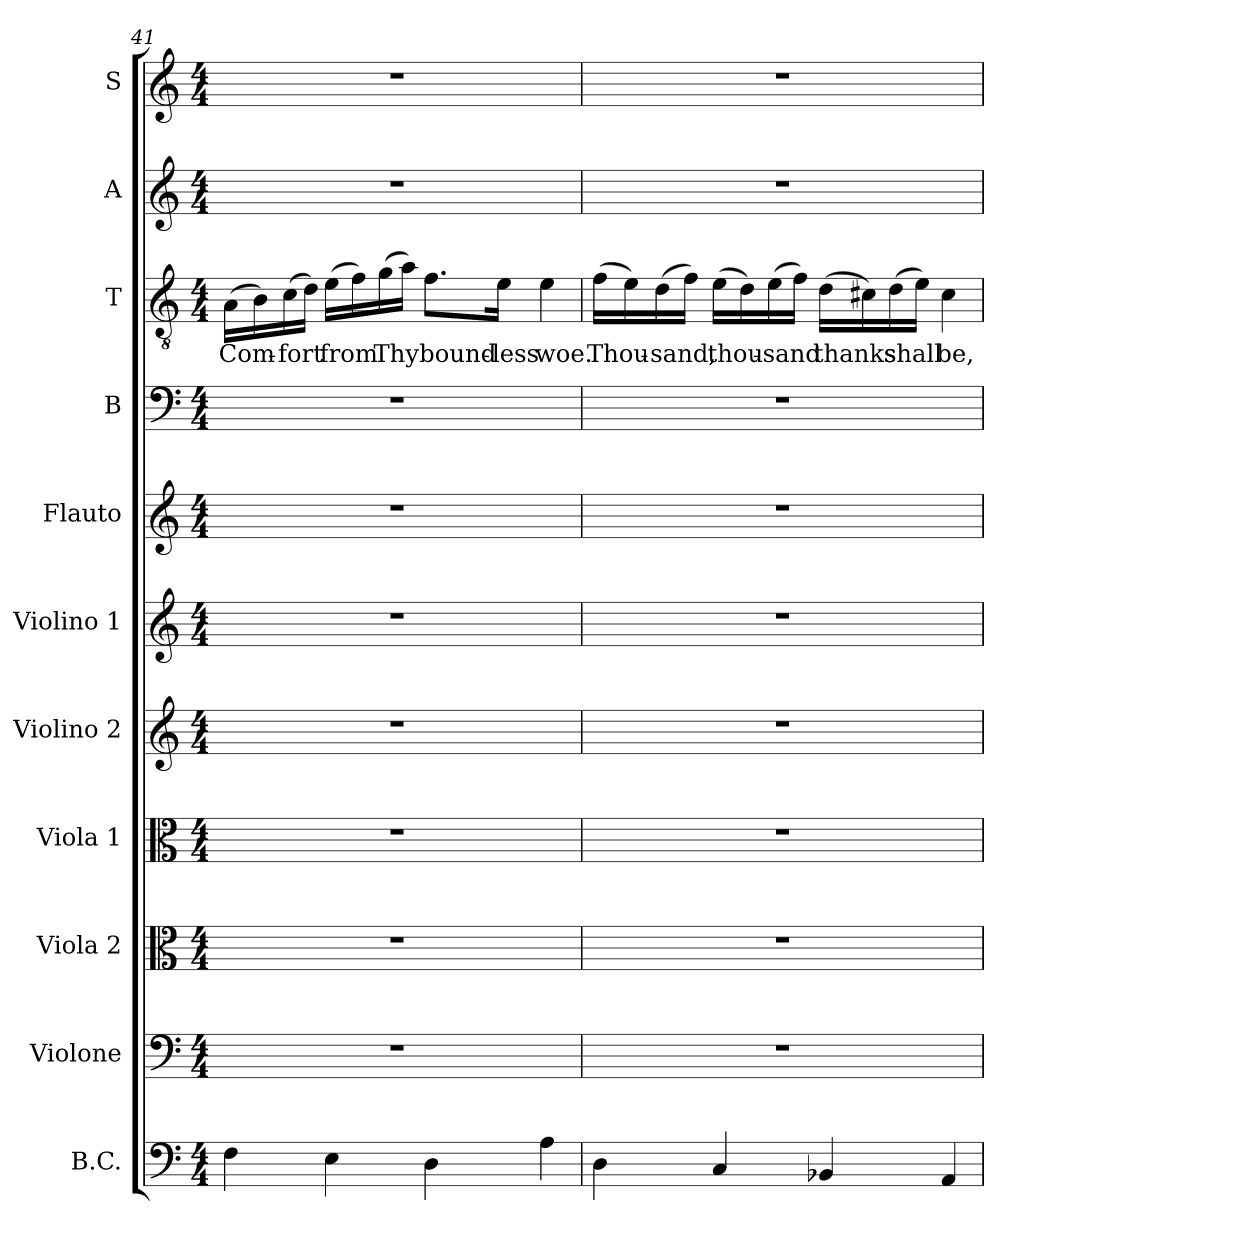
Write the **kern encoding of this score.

**kern	**kern	**kern	**kern	**kern	**kern	**kern	**kern	**kern	**text	**kern	**kern
*part11	*part10	*part9	*part8	*part7	*part6	*part5	*part4	*part3	*part3	*part2	*part1
*staff11	*staff10	*staff9	*staff8	*staff7	*staff6	*staff5	*staff4	*staff3	*staff3	*staff2	*staff1
*I"B.C.	*I"Violone	*I"Viola 2	*I"Viola 1	*I"Violino 2	*I"Violino 1	*I"Flauto	*I"B	*I"T	*	*I"A	*I"S
*I'B.C.	*I'Vne.	*I'Va2	*I'Va1	*I'Vn2	*I'Vn1	*I'Fl.	*I'B	*I'T	*	*I'A	*I'S
!!LO:LB:g=z
*clefF4	*clefF4	*clefC3	*clefC3	*clefG2	*clefG2	*clefG2	*clefF4	*clefGv2	*	*clefG2	*clefG2
*	*	*	*	*	*	*	*	*ITrd7c12	*	*	*
*k[]	*k[]	*k[]	*k[]	*k[]	*k[]	*k[]	*k[]	*k[]	*	*k[]	*k[]
*C:	*C:	*C:	*C:	*C:	*C:	*C:	*C:	*C:	*	*C:	*C:
*M4/4	*M4/4	*M4/4	*M4/4	*M4/4	*M4/4	*M4/4	*M4/4	*M4/4	*	*M4/4	*M4/4
=41	=41	=41	=41	=41	=41	=41	=41	=41	=41	=41	=41
!	!	!	!	!	!	!	!	!	!LO:LY:b:color=#000000	!	!
4Fi\	1r	1r	1r	1r	1r	1r	1r	(16AAi\LL	Com-	1r	1r
.	.	.	.	.	.	.	.	16BBi\)	.	.	.
!	!	!	!	!	!	!	!	!	!LO:LY:b:color=#000000	!	!
.	.	.	.	.	.	.	.	(16Ci\	-fort	.	.
.	.	.	.	.	.	.	.	16Di\JJ)	.	.	.
!	!	!	!	!	!	!	!	!	!LO:LY:b:color=#000000	!	!
4Ei\	.	.	.	.	.	.	.	(16Ei\LL	from	.	.
.	.	.	.	.	.	.	.	16Fi\)	.	.	.
!	!	!	!	!	!	!	!	!	!LO:LY:b:color=#000000	!	!
.	.	.	.	.	.	.	.	(16Gi\	Thy	.	.
.	.	.	.	.	.	.	.	16Ai\JJ)	.	.	.
!	!	!	!	!	!	!	!	!	!LO:LY:b:color=#000000	!	!
4Di\	.	.	.	.	.	.	.	8.Fi\L	bound-	.	.
!	!	!	!	!	!	!	!	!	!LO:LY:b:color=#000000	!	!
.	.	.	.	.	.	.	.	16Ei\Jk	-less	.	.
!	!	!	!	!	!	!	!	!	!LO:LY:b:color=#000000	!	!
4Ai\	.	.	.	.	.	.	.	4Ei\	woe.	.	.
=42	=42	=42	=42	=42	=42	=42	=42	=42	=42	=42	=42
!	!	!	!	!	!	!	!	!	!LO:LY:b:color=#000000	!	!
4Di\	1r	1r	1r	1r	1r	1r	1r	(16Fi\LL	Thou-	1r	1r
.	.	.	.	.	.	.	.	16Ei\)	.	.	.
!	!	!	!	!	!	!	!	!	!LO:LY:b:color=#000000	!	!
.	.	.	.	.	.	.	.	(16Di\	-sand,	.	.
.	.	.	.	.	.	.	.	16Fi\JJ)	.	.	.
!	!	!	!	!	!	!	!	!	!LO:LY:b:color=#000000	!	!
4Ci/	.	.	.	.	.	.	.	(16Ei\LL	thou-	.	.
.	.	.	.	.	.	.	.	16Di\)	.	.	.
!	!	!	!	!	!	!	!	!	!LO:LY:b:color=#000000	!	!
.	.	.	.	.	.	.	.	(16Ei\	-sand	.	.
.	.	.	.	.	.	.	.	16Fi\JJ)	.	.	.
!	!	!	!	!	!	!	!	!	!LO:LY:b:color=#000000	!	!
4BB-Xi/	.	.	.	.	.	.	.	(16Di\LL	thanks	.	.
.	.	.	.	.	.	.	.	16C#Xi\)	.	.	.
!	!	!	!	!	!	!	!	!	!LO:LY:b:color=#000000	!	!
.	.	.	.	.	.	.	.	(16Di\	shall	.	.
.	.	.	.	.	.	.	.	16Ei\JJ)	.	.	.
!	!	!	!	!	!	!	!	!	!LO:LY:b:color=#000000	!	!
4AAi/	.	.	.	.	.	.	.	4C#i\	be,	.	.
=	=	=	=	=	=	=	=	=	=	=	=
*-	*-	*-	*-	*-	*-	*-	*-	*-	*-	*-	*-
